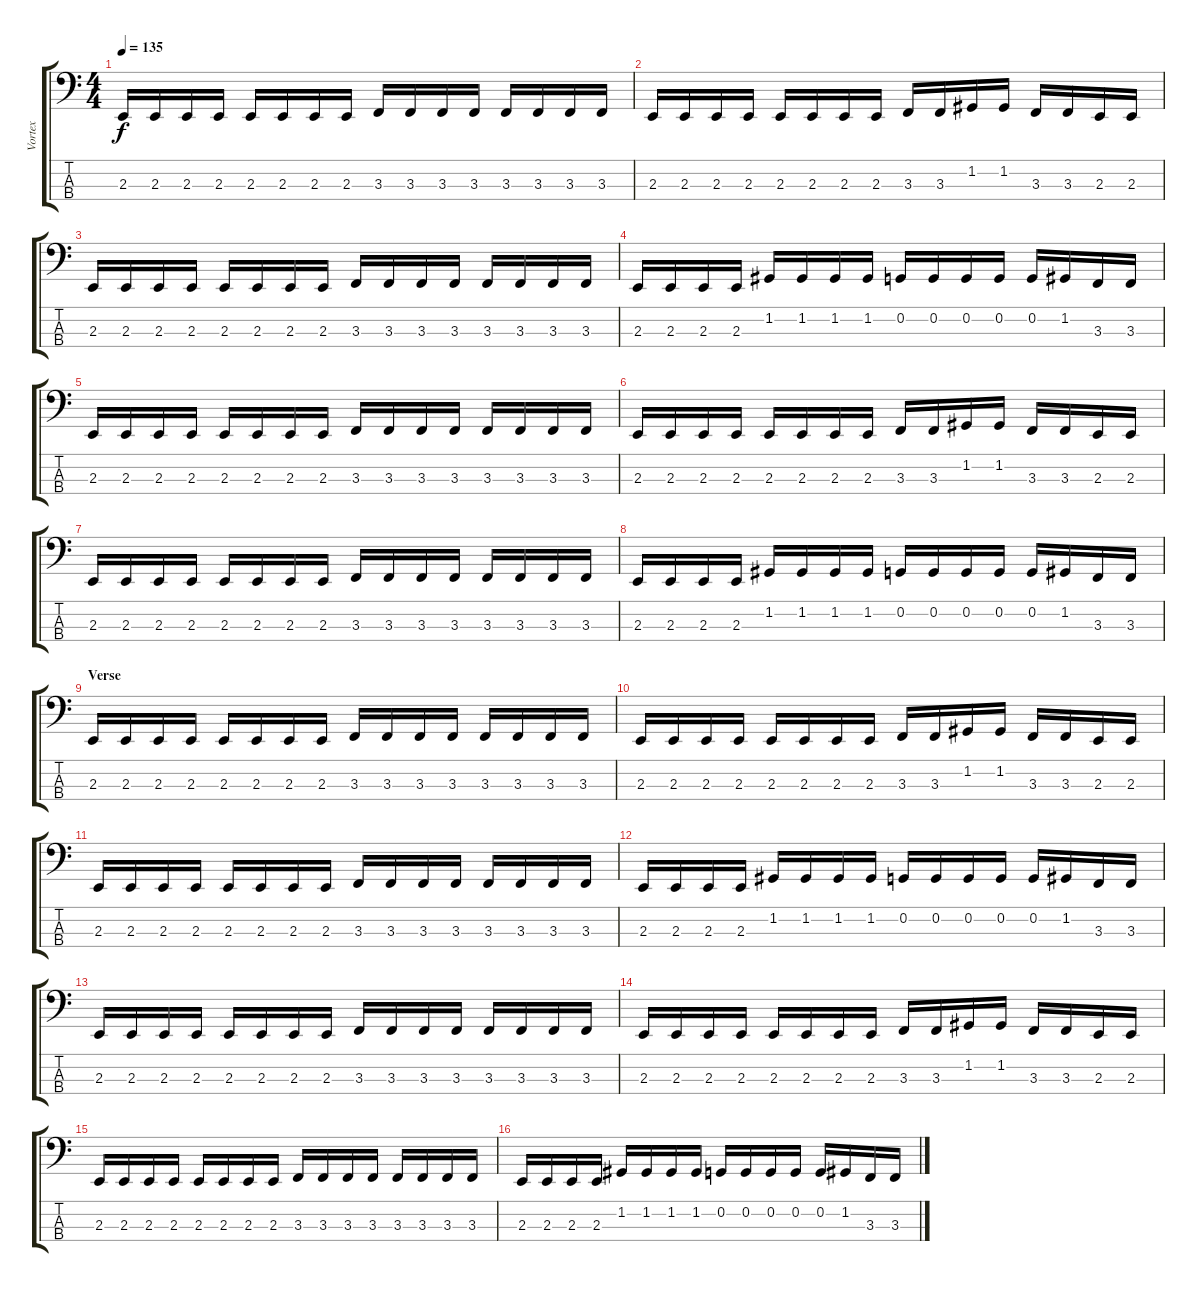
\track ("Vortex" "Vortex") {instrument electricbassfinger}
\staff {score tabs}
\tuning (C2 G1 D1 A0) {hide}
\ts (4 4)
\section ("" "")
\tempo 135
\clef f4
\ks c
2.3.16{dy f instrument electricbassfinger} 2.3.16 2.3.16 2.3.16 2.3.16 2.3.16 2.3.16 2.3.16 3.3.16 3.3.16 3.3.16 3.3.16 3.3.16 3.3.16 3.3.16 3.3.16 |
2.3.16 2.3.16 2.3.16 2.3.16 2.3.16 2.3.16 2.3.16 2.3.16 3.3.16 3.3.16 1.2.16 1.2.16 3.3.16 3.3.16 2.3.16 2.3.16 |
2.3.16 2.3.16 2.3.16 2.3.16 2.3.16 2.3.16 2.3.16 2.3.16 3.3.16 3.3.16 3.3.16 3.3.16 3.3.16 3.3.16 3.3.16 3.3.16 |
2.3.16 2.3.16 2.3.16 2.3.16 1.2.16 1.2.16 1.2.16 1.2.16 0.2.16 0.2.16 0.2.16 0.2.16 0.2.16 1.2.16 3.3.16 3.3.16 |
2.3.16 2.3.16 2.3.16 2.3.16 2.3.16 2.3.16 2.3.16 2.3.16 3.3.16 3.3.16 3.3.16 3.3.16 3.3.16 3.3.16 3.3.16 3.3.16 |
2.3.16 2.3.16 2.3.16 2.3.16 2.3.16 2.3.16 2.3.16 2.3.16 3.3.16 3.3.16 1.2.16 1.2.16 3.3.16 3.3.16 2.3.16 2.3.16 |
2.3.16 2.3.16 2.3.16 2.3.16 2.3.16 2.3.16 2.3.16 2.3.16 3.3.16 3.3.16 3.3.16 3.3.16 3.3.16 3.3.16 3.3.16 3.3.16 |
2.3.16 2.3.16 2.3.16 2.3.16 1.2.16 1.2.16 1.2.16 1.2.16 0.2.16 0.2.16 0.2.16 0.2.16 0.2.16 1.2.16 3.3.16 3.3.16 |
\section ("" "Verse")
2.3.16 2.3.16 2.3.16 2.3.16 2.3.16 2.3.16 2.3.16 2.3.16 3.3.16 3.3.16 3.3.16 3.3.16 3.3.16 3.3.16 3.3.16 3.3.16 |
2.3.16 2.3.16 2.3.16 2.3.16 2.3.16 2.3.16 2.3.16 2.3.16 3.3.16 3.3.16 1.2.16 1.2.16 3.3.16 3.3.16 2.3.16 2.3.16 |
2.3.16 2.3.16 2.3.16 2.3.16 2.3.16 2.3.16 2.3.16 2.3.16 3.3.16 3.3.16 3.3.16 3.3.16 3.3.16 3.3.16 3.3.16 3.3.16 |
2.3.16 2.3.16 2.3.16 2.3.16 1.2.16 1.2.16 1.2.16 1.2.16 0.2.16 0.2.16 0.2.16 0.2.16 0.2.16 1.2.16 3.3.16 3.3.16 |
2.3.16 2.3.16 2.3.16 2.3.16 2.3.16 2.3.16 2.3.16 2.3.16 3.3.16 3.3.16 3.3.16 3.3.16 3.3.16 3.3.16 3.3.16 3.3.16 |
2.3.16 2.3.16 2.3.16 2.3.16 2.3.16 2.3.16 2.3.16 2.3.16 3.3.16 3.3.16 1.2.16 1.2.16 3.3.16 3.3.16 2.3.16 2.3.16 |
2.3.16 2.3.16 2.3.16 2.3.16 2.3.16 2.3.16 2.3.16 2.3.16 3.3.16 3.3.16 3.3.16 3.3.16 3.3.16 3.3.16 3.3.16 3.3.16 |
2.3.16 2.3.16 2.3.16 2.3.16 1.2.16 1.2.16 1.2.16 1.2.16 0.2.16 0.2.16 0.2.16 0.2.16 0.2.16 1.2.16 3.3.16 3.3.16
